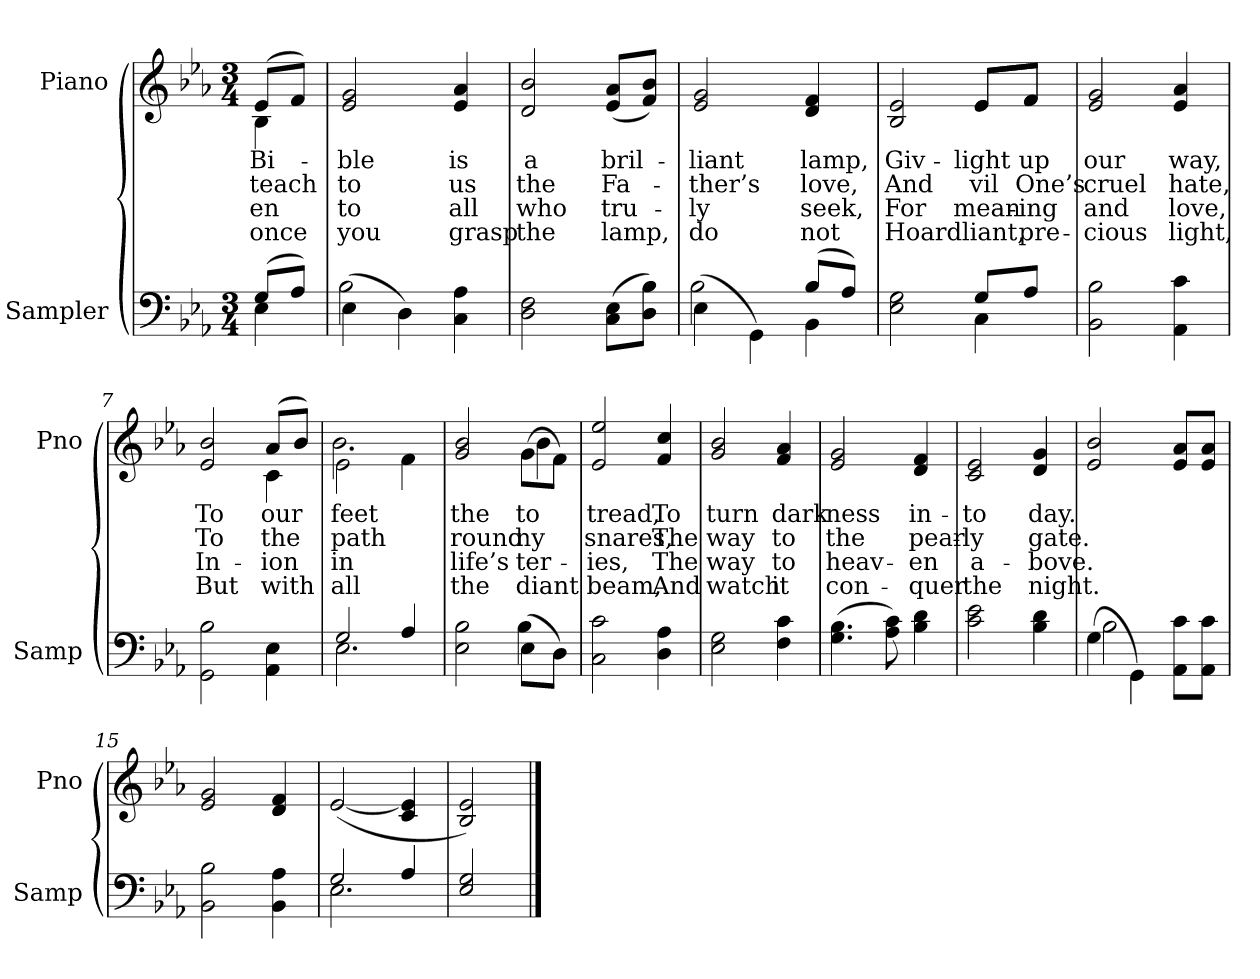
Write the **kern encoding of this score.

**kern	**kern	**text	**text	**text	**text
*part2	*part1	*part1	*part1	*part1	*part1
*staff2	*staff1	*staff1	*staff1	*staff1	*staff1
*I"Sampler	*I"Piano	*	*	*	*
*I'Samp	*I'Pno	*	*	*	*
*clefF4	*clefG2	*	*	*	*
*k[b-e-a-]	*k[b-e-a-]	*	*	*	*
*E-:	*E-:	*	*	*	*
*M3/4	*M3/4	*	*	*	*
=1	=1	=1	=1	=1	=1
*^	*^	*	*	*	*
(8G/L	4E-	(8e-/L	4B-	Bi-	teach	-en	once
8A-/J)	.	8f/J)	.	.	.	.	.
*	*	*v	*v	*	*	*	*
=2	=2	=2	=2	=2	=2	=2
(4E-\	2B-	2e-/ 2g/	-ble	to	to	you
4D\)	.	.	.	.	.	.
4C\ 4A-\	4ryy	4e-/ 4a-/	is	us	all	grasp
*v	*v	*	*	*	*	*
=3	=3	=3	=3	=3	=3
2D\ 2F\	2d/ 2b-/	a	the	who	the
(8C\ 8E-\L	(8e-/ 8a-/L	bril-	Fa-	tru-	lamp,
8D\ 8B-\J)	8f/ 8b-/J)	.	.	.	.
=4	=4	=4	=4	=4	=4
*^	*	*	*	*	*
(4E-\	2B-	2e-/ 2g/	-liant	-ther’s	-ly	do
4GG\)	.	.	.	.	.	.
(8B-/L	4BB-	4d/ 4f/	lamp,	love,	seek,	not
8A-/J)	.	.	.	.	.	.
=5	=5	=5	=5	=5	=5	=5
*	*	*^	*	*	*	*
2E-\ 2G\	2ryy	2B-/ 2e-/	2ryy	Giv-	And	For	Hoard
8G/L	4C	8e-/L	8e-/L	light	-vil	mean-	-liant,
8A-/J	.	8f/J	8f/J	up	One’s	-ing	pre-
*v	*v	*	*	*	*	*	*
*	*v	*v	*	*	*	*
=6	=6	=6	=6	=6	=6
2BB-\ 2B-\	2e-/ 2g/	our	cruel	and	-cious
4AA-\ 4c\	4e-/ 4a-/	way,	hate,	love,	light,
=7	=7	=7	=7	=7	=7
*	*^	*	*	*	*
2GG\ 2B-\	2e-/ 2b-/	2ryy	To	To	In-	But
4AA-\ 4E-\	(8a-/L	4c	our	the	-ion	with
.	8b-/J)	.	.	.	.	.
=8	=8	=8	=8	=8	=8	=8
*^	*	*	*	*	*	*
(2G/	2.E-)	(2e-\	2.b-)	feet	path	in	all
4A-/	.	4f\	.	.	.	.	.
=9	=9	=9	=9	=9	=9	=9	=9
2E-\ 2B-\	2ryy	2g/ 2b-/	2ryy	the	round	life’s	the
(8E-\L	4B-	(8g\L	4b-	to	-ny	-ter-	-diant
8D\J)	.	8f\J)	.	.	.	.	.
*v	*v	*	*	*	*	*	*
*	*v	*v	*	*	*	*
=10	=10	=10	=10	=10	=10
2C\ 2c\	2e-/ 2ee-/	tread,	snares,	-ies,	beam,
4D\ 4A-\	4f/ 4cc/	To	The	The	And
=11	=11	=11	=11	=11	=11
2E-\ 2G\	2g/ 2b-/	turn	way	way	watch
4F\ 4c\	4f/ 4a-/	dark-	to	to	it
=12	=12	=12	=12	=12	=12
(4.G 4.B-	2e-/ 2g/	-ness	the	heav-	con-
8A- 8c)	.	.	.	.	.
4B- 4d	4d/ 4f/	in-	pear-	-en	-quer
=13	=13	=13	=13	=13	=13
2c 2e-	2c/ 2e-/	-to	-ly	a-	the
4B- 4d	4d/ 4g/	day.	gate.	-bove.	night.
=14	=14	=14	=14	=14	=14
*^	*	*	*	*	*
(4G\	2B-	2e-/ 2b-/	.	.	.	.
4GG\)	.	.	.	.	.	.
8AA-\ 8c\L	4ryy	8e-/ 8a-/L	.	.	.	.
8AA-\ 8c\J	.	8e-/ 8a-/J	.	.	.	.
*v	*v	*	*	*	*	*
=15	=15	=15	=15	=15	=15
2BB-\ 2B-\	2e-/ 2g/	.	.	.	.
4BB-\ 4A-\	4d/ 4f/	.	.	.	.
=16	=16	=16	=16	=16	=16
*^	*	*	*	*	*
(2G/	2.E-)	([2e-/	.	.	.	.
4A-/	.	4c/ 4e-/]	.	.	.	.
*v	*v	*	*	*	*	*
=17	=17	=17	=17	=17	=17
2E-/ 2G/	2B- 2e-)	.	.	.	.
==	==	==	==	==	==
*-	*-	*-	*-	*-	*-
